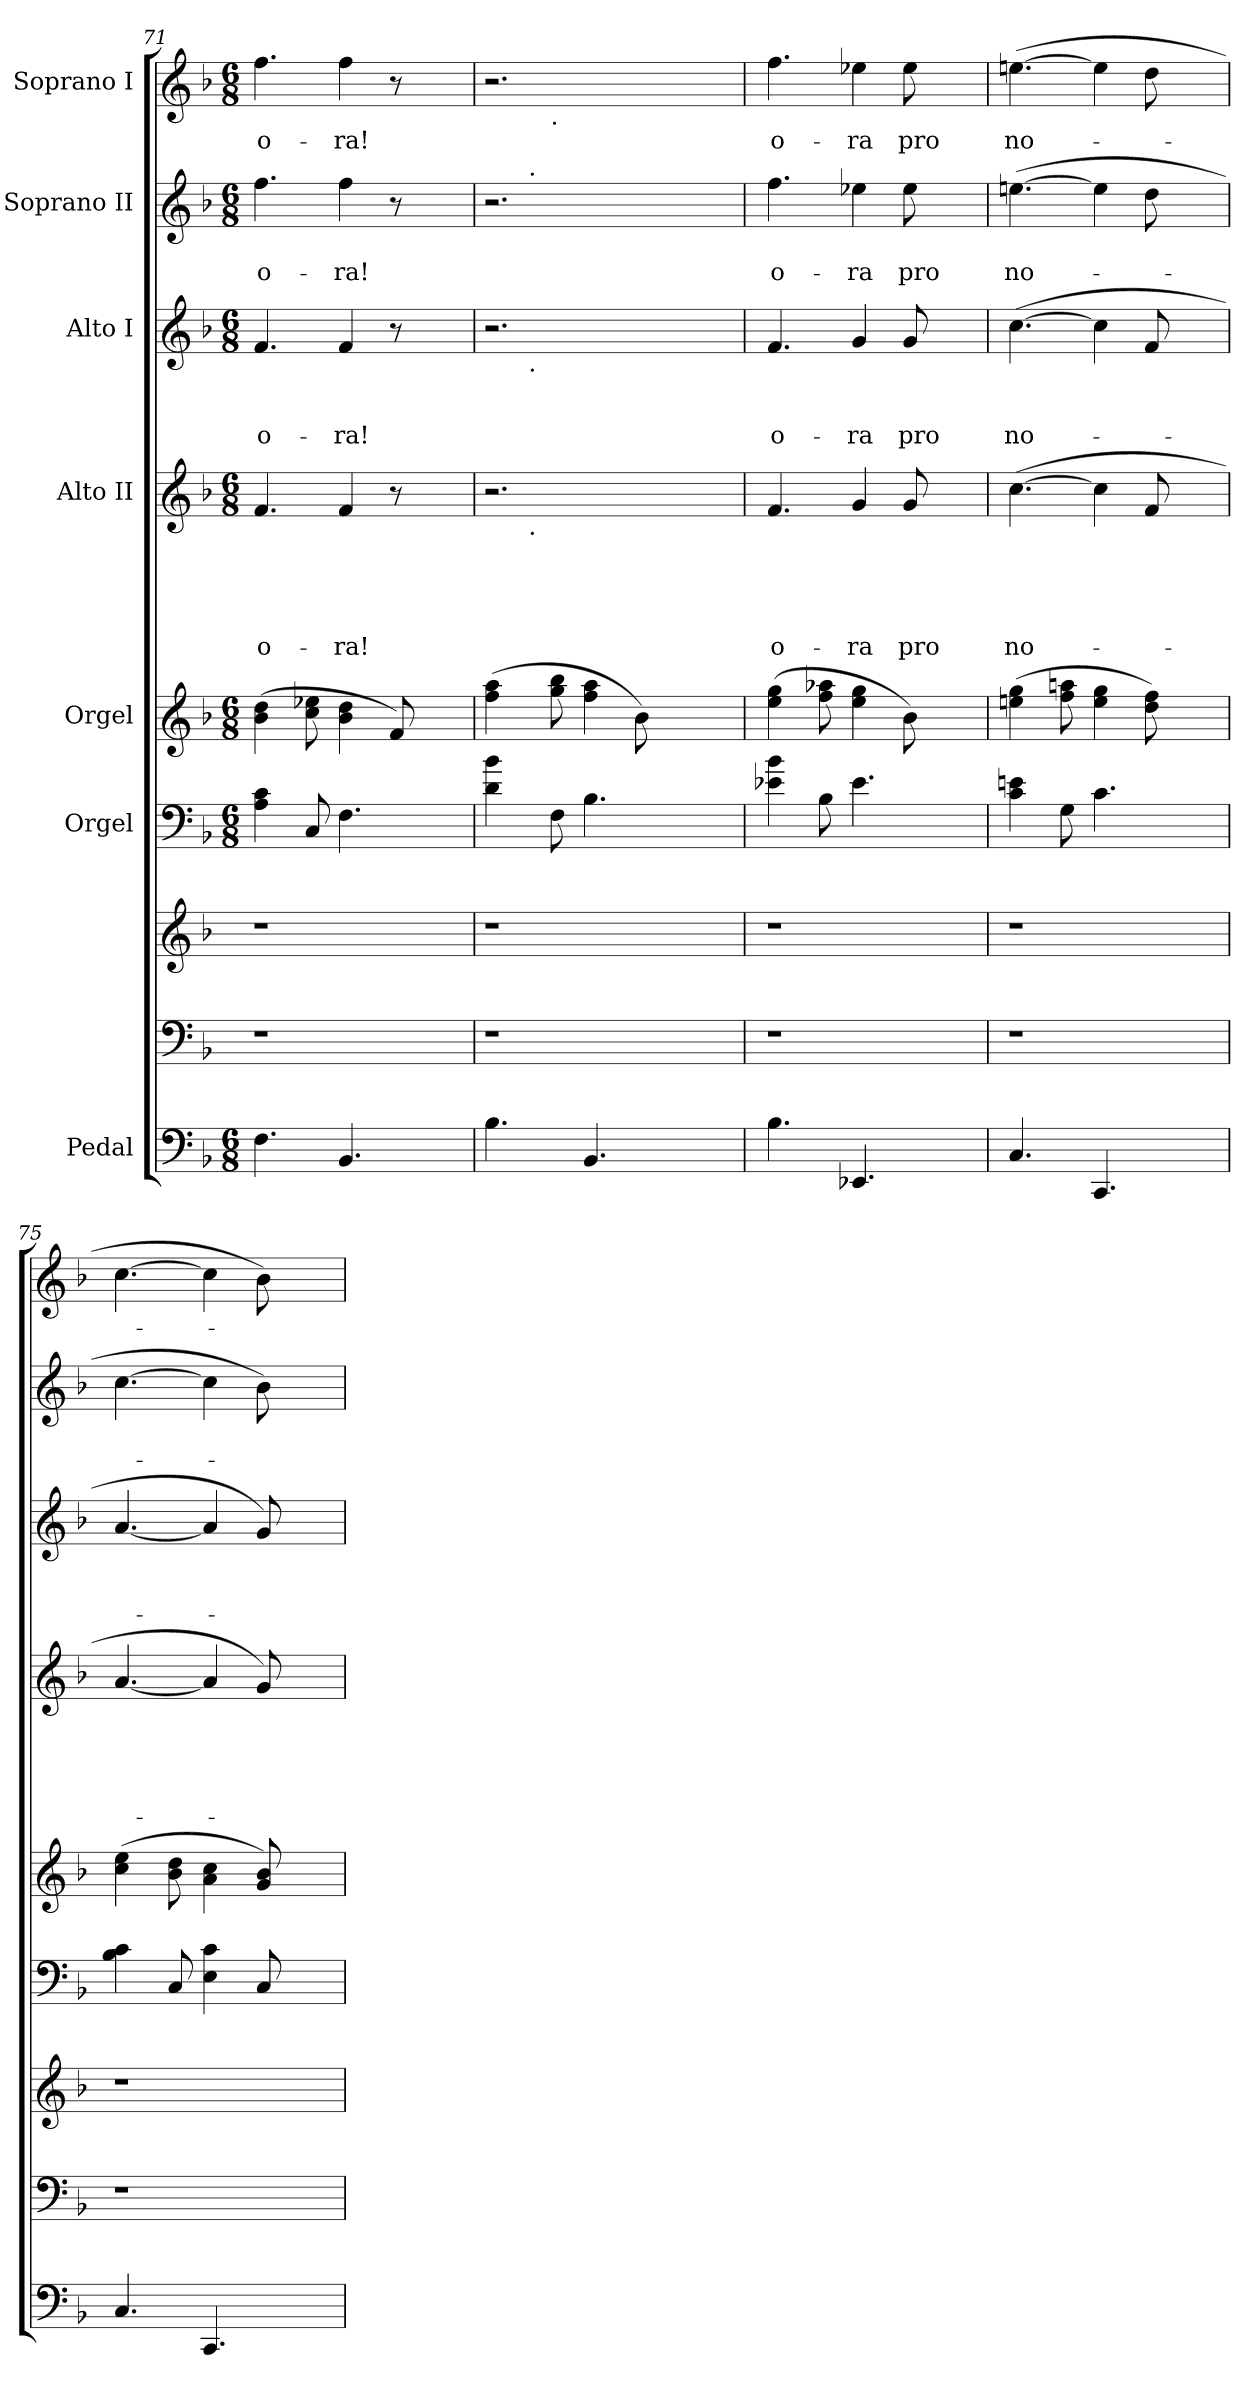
**kern	**kern	**kern	**kern	**kern	**kern	**text	**text	**text	**text	**text	**kern	**text	**text	**text	**kern	**text	**text	**kern	**text
*part9	*part8	*part7	*part6	*part5	*part4	*part4	*part4	*part4	*part4	*part4	*part3	*part3	*part3	*part3	*part2	*part2	*part2	*part1	*part1
*staff9	*staff8	*staff7	*staff6	*staff5	*staff4	*staff4	*staff4	*staff4	*staff4	*staff4	*staff3	*staff3	*staff3	*staff3	*staff2	*staff2	*staff2	*staff1	*staff1
*I"Pedal	*	*	*I"Orgel	*I"Orgel	*I"Alto II	*	*	*	*	*	*I"Alto I	*	*	*	*I"Soprano II	*	*	*I"Soprano I	*
*clefF4	*clefF4	*clefG2	*clefF4	*clefG2	*clefG2	*	*	*	*	*	*clefG2	*	*	*	*clefG2	*	*	*clefG2	*
*k[b-]	*k[b-]	*k[b-]	*k[b-]	*k[b-]	*k[b-]	*	*	*	*	*	*k[b-]	*	*	*	*k[b-]	*	*	*k[b-]	*
*F:	*F:	*F:	*F:	*F:	*F:	*	*	*	*	*	*F:	*	*	*	*F:	*	*	*F:	*
*M6/8	*	*	*M6/8	*M6/8	*M6/8	*	*	*	*	*	*M6/8	*	*	*	*M6/8	*	*	*M6/8	*
=71	=71	=71	=71	=71	=71	=71	=71	=71	=71	=71	=71	=71	=71	=71	=71	=71	=71	=71	=71
!	!	!	!	!	!	!	!	!	!	!LO:LY:b:rj	!	!	!	!LO:LY:b:rj	!	!	!LO:LY:b:rj	!	!LO:LY:b:rj
4.F\	1r	1r	4A\ 4c\	(>4b-\ 4dd\	4.f/	.	.	.	.	o-	4.f/	.	.	o-	4.ff\	.	o-	4.ff\	o-
.	.	.	8C/	8cc\ 8ee-X\	.	.	.	.	.	.	.	.	.	.	.	.	.	.	.
!	!	!	!	!	!	!	!	!	!	!LO:LY:b	!	!	!	!LO:LY:b	!	!	!LO:LY:b	!	!LO:LY:b
4.BB-/	.	.	4.F\	4b-\ 4dd\	4f/	.	.	.	.	-ra!	4f/	.	.	-ra!	4ff\	.	-ra!	4ff\	-ra!
.	.	.	.	8f/)	8r	.	.	.	.	.	8r	.	.	.	8r	.	.	8r	.
4ryy	.	.	4ryy	4ryy	4ryy	.	.	.	.	.	4ryy	.	.	.	4ryy	.	.	4ryy	.
=72	=72	=72	=72	=72	=72	=72	=72	=72	=72	=72	=72	=72	=72	=72	=72	=72	=72	=72	=72
*	*	*	*	*	*^	*	*	*	*	*	*^	*	*	*	*^	*	*	*^	*
4.B-\	1r	1r	4d\ 4b-\	(>4ff\ 4aa\	2.r	8.ryy	.	.	.	.	.	2.r	8.ryy	.	.	.	2.r	8.ryy	.	.	2.r	4ryy	.
!	!	!	!	!	!	!	!	!	!	!	!	!	!	!	!	!	!	!LO:TX:a:t=.	!	!	!	!	!
!	!	!	!	!	!	!	!	!	!	!	!	!	!LO:TX:b:t=.	!	!	!	!	!	!	!	!	!	!
!	!	!	!	!	!	!LO:TX:b:t=.	!	!	!	!	!	!	!	!	!	!	!	!	!	!	!	!	!
.	.	.	.	.	.	2ryy	.	.	.	.	.	.	2ryy	.	.	.	.	2ryy	.	.	.	.	.
!	!	!	!	!	!	!	!	!	!	!	!	!	!	!	!	!	!	!	!	!	!	!LO:TX:b:t=.	!
.	.	.	8F\	8gg\ 8bb-\	.	.	.	.	.	.	.	.	.	.	.	.	.	.	.	.	.	2.ryy	.
4.BB-/	.	.	4.B-\	4ff\ 4aa\	.	.	.	.	.	.	.	.	.	.	.	.	.	.	.	.	.	.	.
.	.	.	.	8b-\)	.	.	.	.	.	.	.	.	.	.	.	.	.	.	.	.	.	.	.
.	.	.	.	.	.	4ryy	.	.	.	.	.	.	4ryy	.	.	.	.	4ryy	.	.	.	.	.
4ryy	.	.	4ryy	4ryy	4ryy	.	.	.	.	.	.	4ryy	.	.	.	.	4ryy	.	.	.	4ryy	.	.
.	.	.	.	.	.	16ryy	.	.	.	.	.	.	16ryy	.	.	.	.	16ryy	.	.	.	.	.
=73	=73	=73	=73	=73	=73	=73	=73	=73	=73	=73	=73	=73	=73	=73	=73	=73	=73	=73	=73	=73	=73	=73	=73
!	!	!	!	!	!	!	!	!	!	!	!LO:LY:b:rj	!	!	!	!	!LO:LY:b:rj	!	!	!	!LO:LY:b:rj	!	!	!LO:LY:b:rj
*	*	*	*	*	*v	*v	*	*	*	*	*	*	*	*	*	*	*v	*v	*	*	*v	*v	*
*	*	*	*	*	*	*	*	*	*	*	*v	*v	*	*	*	*	*	*	*	*
4.B-\	1r	1r	4e-X\ 4b-\	(>4ee\ 4gg\	4.f/	.	.	.	.	o-	4.f/	.	.	o-	4.ff\	.	o-	4.ff\	o-
.	.	.	8B-\	8ff\ 8aa-X\	.	.	.	.	.	.	.	.	.	.	.	.	.	.	.
!	!	!	!	!	!	!	!	!	!	!LO:LY:b	!	!	!	!LO:LY:b	!	!	!LO:LY:b	!	!LO:LY:b
4.EE-X/	.	.	4.e-\	4ee\ 4gg\	4g/	.	.	.	.	-ra	4g/	.	.	-ra	4ee-X\	.	-ra	4ee-X\	-ra
!	!	!	!	!	!	!	!	!	!	!LO:LY:b	!	!	!	!LO:LY:b	!	!	!LO:LY:b	!	!LO:LY:b
.	.	.	.	8b-\)	8g/	.	.	.	.	pro	8g/	.	.	pro	8ee-\	.	pro	8ee-\	pro
4ryy	.	.	4ryy	4ryy	4ryy	.	.	.	.	.	4ryy	.	.	.	4ryy	.	.	4ryy	.
=74	=74	=74	=74	=74	=74	=74	=74	=74	=74	=74	=74	=74	=74	=74	=74	=74	=74	=74	=74
!	!	!	!	!	!	!	!	!	!	!LO:LY:b	!	!	!	!LO:LY:b	!	!	!LO:LY:b	!	!LO:LY:b
4.C/	1r	1r	4c\ 4en\	(>4een\ 4gg\	(>[>4.cc\	.	.	.	.	no-	(>[>4.cc\	.	.	no-	(>[>4.een\	.	no-	(>[>4.een\	no-
.	.	.	8G\	8ff\ 8aan\	.	.	.	.	.	.	.	.	.	.	.	.	.	.	.
4.CC/	.	.	4.c\	4ee\ 4gg\	4cc\]	.	.	.	.	.	4cc\]	.	.	.	4ee\]	.	.	4ee\]	.
.	.	.	.	8dd\ 8ff\)	8f/	.	.	.	.	.	8f/	.	.	.	8dd\	.	.	8dd\	.
4ryy	.	.	4ryy	4ryy	4ryy	.	.	.	.	.	4ryy	.	.	.	4ryy	.	.	4ryy	.
=75	=75	=75	=75	=75	=75	=75	=75	=75	=75	=75	=75	=75	=75	=75	=75	=75	=75	=75	=75
4.C/	1r	1r	4B-\ 4c\	(>4cc\ 4ee\	[<4.a/	.	.	.	.	.	[<4.a/	.	.	.	[>4.cc\	.	.	[>4.cc\	.
.	.	.	8C/	8b-\ 8dd\	.	.	.	.	.	.	.	.	.	.	.	.	.	.	.
4.CC/	.	.	4E\ 4c\	4a\ 4cc\	4a/]	.	.	.	.	.	4a/]	.	.	.	4cc\]	.	.	4cc\]	.
.	.	.	8C/	8g/ 8b-/)	8g/)	.	.	.	.	.	8g/)	.	.	.	8b-\)	.	.	8b-\)	.
4ryy	.	.	4ryy	4ryy	4ryy	.	.	.	.	.	4ryy	.	.	.	4ryy	.	.	4ryy	.
=	=	=	=	=	=	=	=	=	=	=	=	=	=	=	=	=	=	=	=
*-	*-	*-	*-	*-	*-	*-	*-	*-	*-	*-	*-	*-	*-	*-	*-	*-	*-	*-	*-
